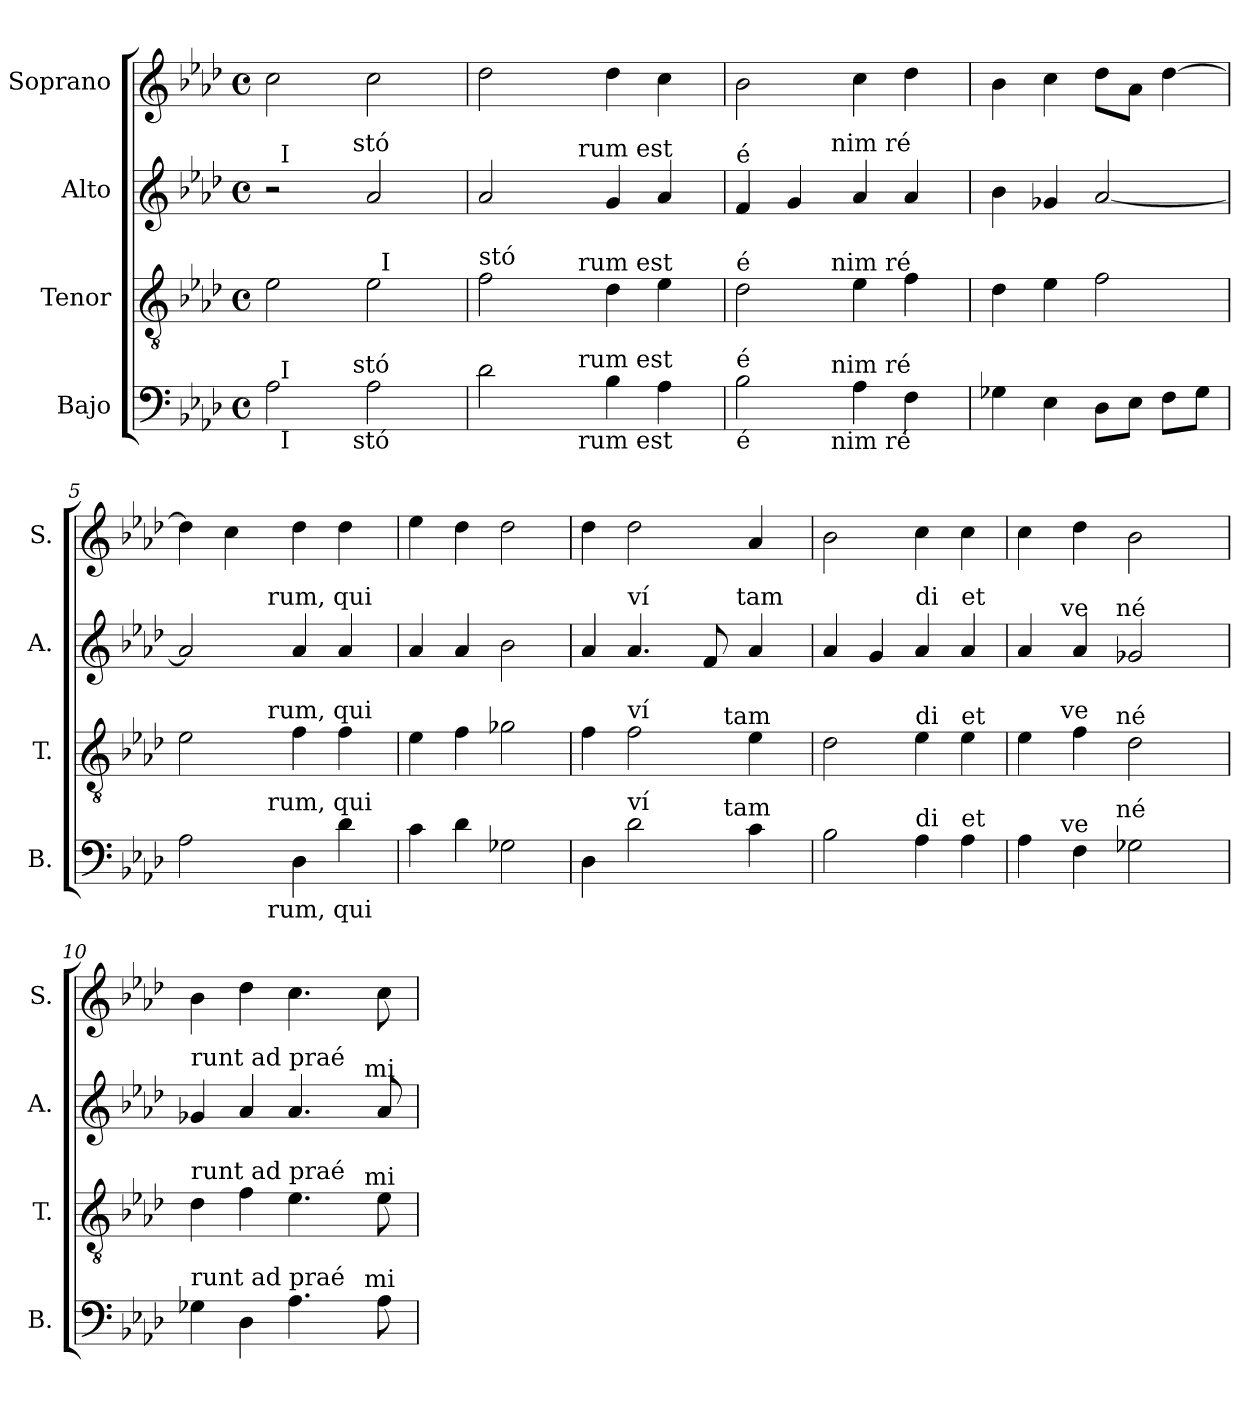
**kern	**kern	**kern	**kern
*part4	*part3	*part2	*part1
*staff4	*staff3	*staff2	*staff1
*I"Bajo	*I"Tenor	*I"Alto	*I"Soprano
*I'B.	*I'T.	*I'A.	*I'S.
*clefF4	*clefGv2	*clefG2	*clefG2
*ITrd7c12	*	*	*
*k[b-e-a-d-]	*k[b-e-a-d-]	*k[b-e-a-d-]	*k[b-e-a-d-]
*A-:	*A-:	*A-:	*A-:
*M4/4	*M4/4	*M4/4	*M4/4
*met(c)	*met(c)	*met(c)	*met(c)
=1	=1	=1	=1
*^	*^	*^	*
*	*^	*	*	*	*^	*
2AA-\	32ryy	4...ryy	2e-\	2ryy	2r	32ryy	4...ryy	2cc\
!	!	!	!	!	!	!LO:TX:a:t=I	!	!
!	!LO:TX:b:t=I	!	!	!	!	!	!	!
!	!LO:TX:a:t=I	!	!	!	!	!	!	!
.	2ryy	.	.	.	.	2ryy	.	.
!	!	!	!	!	!	!	!LO:TX:a:t=stó	!
!	!	!LO:TX:b:t=stó	!	!	!	!	!	!
!	!	!LO:TX:a:t=stó	!	!	!	!	!	!
.	.	2ryy	.	.	.	.	2ryy	.
2AA-\	.	.	2e-\	32ryy	2a-/	.	.	2cc\
!	!	!	!	!LO:TX:a:t=I	!	!	!	!
.	4...ryy	.	.	4...ryy	.	4...ryy	.	.
.	.	32ryy	.	.	.	.	32ryy	.
=2	=2	=2	=2	=2	=2	=2	=2	=2
!	!	!	!LO:TX:a:t=stó	!	!	!	!	!
*	*v	*v	*	*	*	*v	*v	*
2D-\	4ryy	2f\	4ryy	2a-/	4ryy	2dd-\
.	8ryy	.	8ryy	.	8ryy	.
.	32ryy	.	32ryy	.	32ryy	.
!	!	!	!	!	!LO:TX:a:t=rum est	!
!	!	!	!LO:TX:a:t=rum est	!	!	!
!	!LO:TX:b:t=rum est	!	!	!	!	!
!	!LO:TX:a:t=rum est	!	!	!	!	!
.	2ryy	.	2ryy	.	2ryy	.
4BB-\	.	4d-\	.	4g/	.	4dd-\
4AA-\	.	4e-\	.	4a-/	.	4cc\
.	16.ryy	.	16.ryy	.	16.ryy	.
=3	=3	=3	=3	=3	=3	=3
!	!	!	!	!LO:TX:a:t=é	!	!
!	!	!LO:TX:a:t=é	!	!	!	!
!LO:TX:b:t=é	!	!	!	!	!	!
!LO:TX:a:t=é	!	!	!	!	!	!
2BB-\	4..ryy	2d-\	4..ryy	4f/	4..ryy	2b-\
.	.	.	.	4g/	.	.
!	!	!	!	!	!LO:TX:a:t=nim ré	!
!	!	!	!LO:TX:a:t=nim ré	!	!	!
!	!LO:TX:b:t=nim ré	!	!	!	!	!
!	!LO:TX:a:t=nim ré	!	!	!	!	!
.	2ryy	.	2ryy	.	2ryy	.
4AA-\	.	4e-\	.	4a-/	.	4cc\
4FF\	.	4f\	.	4a-/	.	4dd-\
.	16ryy	.	16ryy	.	16ryy	.
=4	=4	=4	=4	=4	=4	=4
!	!	!	!	!LO:TX:a:t=gnum coe ló	!	!
!	!	!LO:TX:a:t=gnum coe ló	!	!	!	!
!LO:TX:b:t=gnum coe ló	!	!	!	!	!	!
!LO:TX:a:t=gnum coe ló	!	!	!	!	!	!
*v	*v	*	*	*v	*v	*
*	*v	*v	*	*
4GG-X\	4d-\	4b-\	4b-\
4EE-\	4e-\	4g-X/	4cc\
8DD-\L	2f\	[<2a-/	8dd-\L
8EE-\J	.	.	8a-\J
8FF\L	.	.	[>4dd-\
8GG-\J	.	.	.
=5	=5	=5	=5
*^	*^	*^	*
2AA-\	4ryy	2e-\	4ryy	2a-/]	4ryy	4dd-\]
.	8ryy	.	8ryy	.	8ryy	4cc\
.	32ryy	.	32ryy	.	32ryy	.
!	!	!	!	!	!LO:TX:a:t=rum, qui	!
!	!	!	!LO:TX:a:t=rum, qui	!	!	!
!	!LO:TX:b:t=rum, qui	!	!	!	!	!
!	!LO:TX:a:t=rum, qui	!	!	!	!	!
.	2ryy	.	2ryy	.	2ryy	.
4DD-\	.	4f\	.	4a-/	.	4dd-\
4D-\	.	4f\	.	4a-/	.	4dd-\
.	16.ryy	.	16.ryy	.	16.ryy	.
!!LO:LB:g=z
=6	=6	=6	=6	=6	=6	=6
!	!	!	!	!LO:TX:a:t=con-tem -psé	!	!
!	!	!LO:TX:a:t=con-tem -psé	!	!	!	!
!LO:TX:a:t=con-tem -psé	!	!	!	!	!	!
*v	*v	*	*	*v	*v	*
*	*v	*v	*	*
4C\	4e-\	4a-/	4ee-\
4D-\	4f\	4a-/	4dd-\
2GG-X\	2g-X\	2b-\	2dd-\
=7	=7	=7	=7
!	!	!LO:TX:a:t=runt	!
!	!LO:TX:a:t=runt	!	!
!LO:TX:a:t=runt	!	!	!
*^	*^	*^	*
4DD-\	2ryy	4f\	2ryy	4a-/	2ryy	4dd-\
!	!	!	!	!LO:TX:a:t=ví	!	!
!	!	!LO:TX:a:t=ví	!	!	!	!
!LO:TX:a:t=ví	!	!	!	!	!	!
2D-\	.	2f\	.	4.a-/	.	2dd-\
.	8.ryy	.	8.ryy	.	8..ryy	.
.	.	.	.	8f/	.	.
!	!	!	!LO:TX:a:t=tam	!	!	!
!	!LO:TX:a:t=tam	!	!	!	!	!
.	4ryy	.	4ryy	.	.	.
!	!	!	!	!	!LO:TX:a:t=tam	!
.	.	.	.	.	4ryy	.
4C\	.	4e-\	.	4a-/	.	4a-/
.	16ryy	.	16ryy	.	.	.
.	.	.	.	.	32ryy	.
=8	=8	=8	=8	=8	=8	=8
!	!	!	!	!LO:TX:a:t=mún	!	!
!	!	!LO:TX:a:t=mún	!	!	!	!
!LO:TX:a:t=mún	!	!	!	!	!	!
*v	*v	*	*	*v	*v	*
*	*v	*v	*	*
2BB-\	2d-\	4a-/	2b-\
.	.	4g/	.
!	!	!LO:TX:a:t=di	!
!	!LO:TX:a:t=di	!	!
!LO:TX:a:t=di	!	!	!
4AA-\	4e-\	4a-/	4cc\
!	!	!LO:TX:a:t=et	!
!	!LO:TX:a:t=et	!	!
!LO:TX:a:t=et	!	!	!
4AA-\	4e-\	4a-/	4cc\
=9	=9	=9	=9
!	!	!LO:TX:a:t=per	!
!	!LO:TX:a:t=per	!	!
!LO:TX:a:t=per	!	!	!
*^	*^	*^	*
*	*^	*	*^	*	*^	*
4AA-\	8..ryy	4...ryy	4e-\	8..ryy	4...ryy	4a-/	8..ryy	4...ryy	4cc\
!	!	!	!	!	!	!	!LO:TX:a:t=ve	!	!
!	!	!	!	!LO:TX:a:t=ve	!	!	!	!	!
!	!LO:TX:a:t=ve	!	!	!	!	!	!	!	!
.	2ryy	.	.	2ryy	.	.	2ryy	.	.
4FF\	.	.	4f\	.	.	4a-/	.	.	4dd-\
!	!	!	!	!	!	!	!	!LO:TX:a:t=né	!
!	!	!	!	!	!LO:TX:a:t=né	!	!	!	!
!	!	!LO:TX:a:t=né	!	!	!	!	!	!	!
.	.	2ryy	.	.	2ryy	.	.	2ryy	.
2GG-X\	.	.	2d-\	.	.	2g-X/	.	.	2b-\
.	4ryy	.	.	4ryy	.	.	4ryy	.	.
.	32ryy	32ryy	.	32ryy	32ryy	.	32ryy	32ryy	.
=10	=10	=10	=10	=10	=10	=10	=10	=10	=10
!	!	!	!	!	!	!LO:TX:a:t=runt ad praé	!	!	!
!	!	!	!LO:TX:a:t=runt ad praé	!	!	!	!	!	!
!LO:TX:a:t=runt ad praé	!	!	!	!	!	!	!	!	!
*	*v	*v	*	*	*	*	*v	*v	*
*	*	*	*v	*v	*	*	*
4GG-X\	2ryy	4d-\	2ryy	4g-X/	2ryy	4b-\
4DD-\	.	4f\	.	4a-/	.	4dd-\
4.AA-\	4ryy	4.e-\	4ryy	4.a-/	4ryy	4.cc\
.	16.ryy	.	16.ryy	.	16.ryy	.
!	!	!	!	!	!LO:TX:a:t=mi	!
!	!	!	!LO:TX:a:t=mi	!	!	!
!	!LO:TX:a:t=mi	!	!	!	!	!
.	8ryy	.	8ryy	.	8ryy	.
8AA-\	.	8e-\	.	8a-/	.	8cc\
.	32ryy	.	32ryy	.	32ryy	.
*v	*v	*	*	*v	*v	*
*	*v	*v	*	*
=	=	=	=
*-	*-	*-	*-
